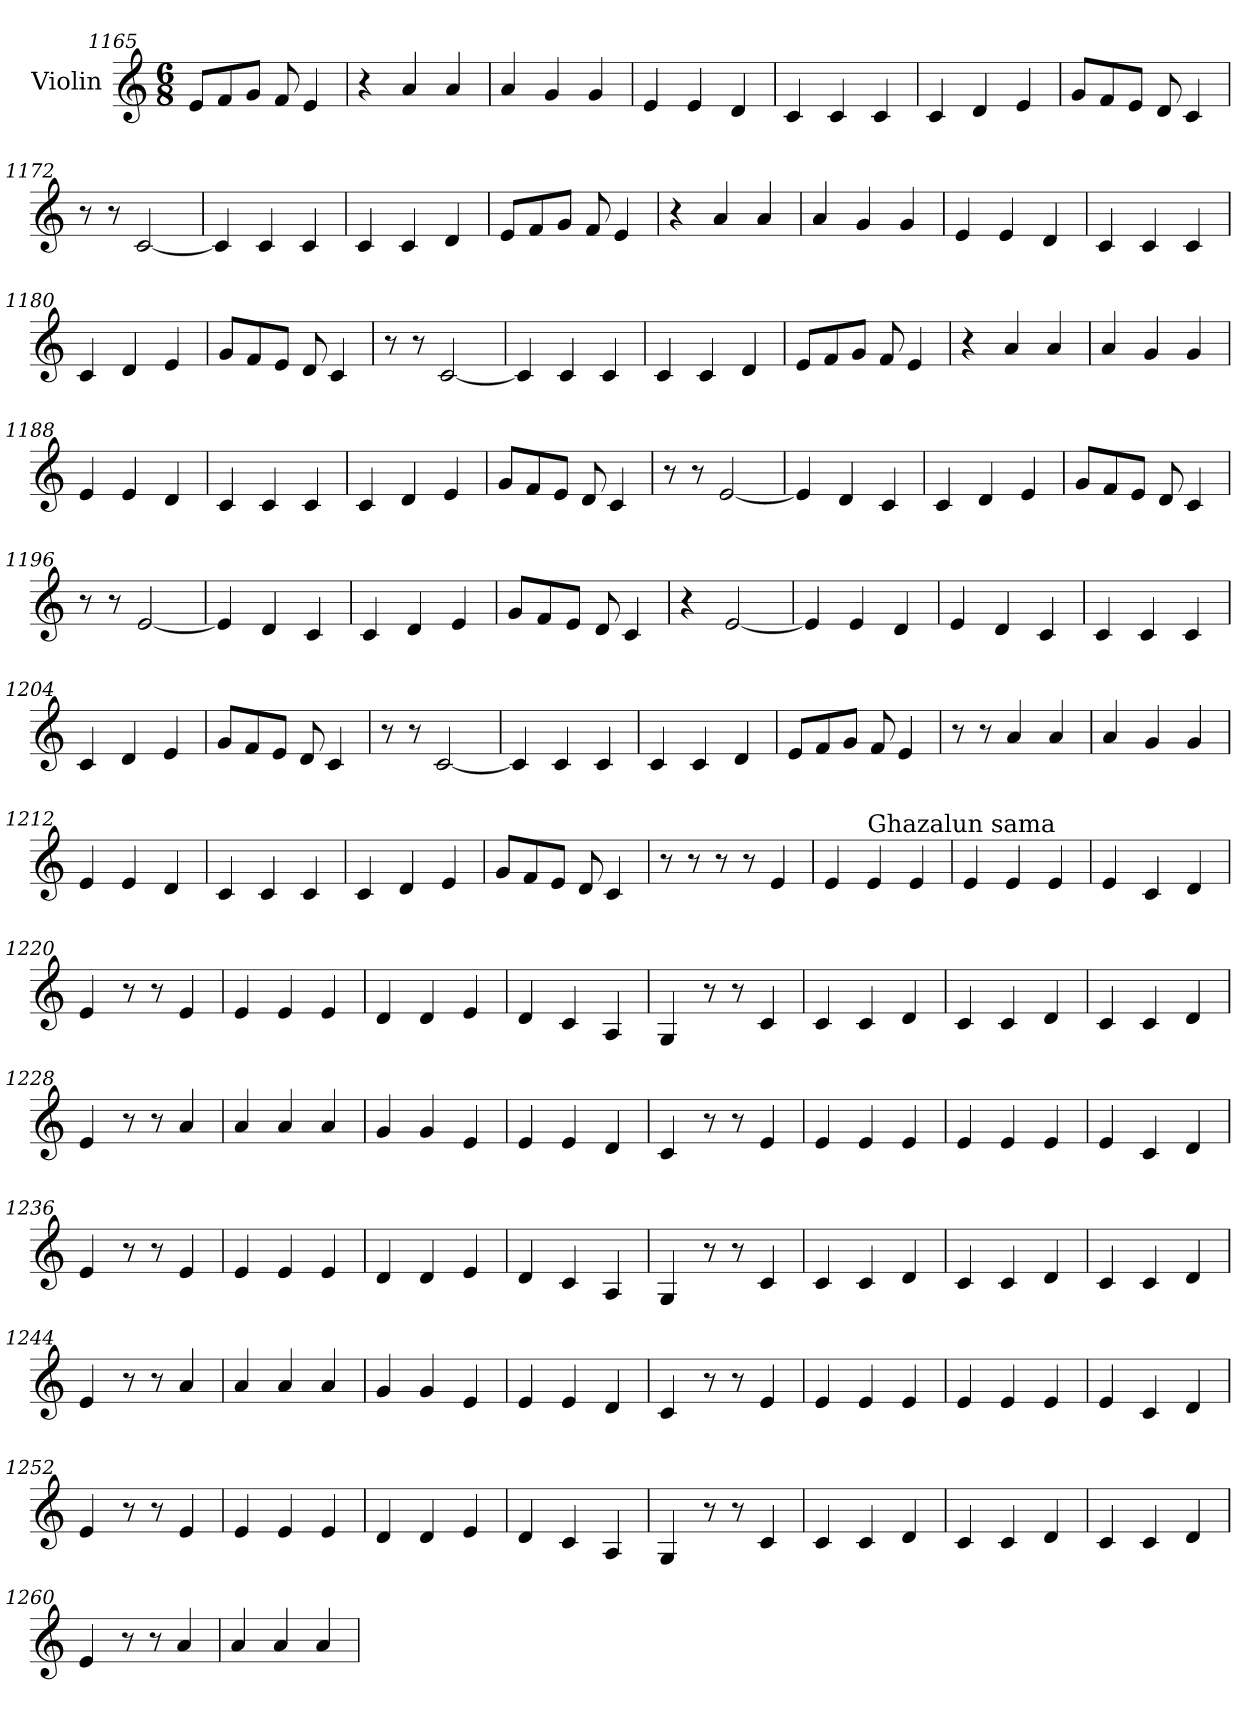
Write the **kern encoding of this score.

**kern
*part1
*staff1
*I"Violin
!!LO:PB:g=z
*clefG2
*k[]
*M6/8
=1165
8e/L
8f/
8g/J
8f/
4e/
=1166
4r
4a/
4a/
=1167
4a/
4g/
4g/
=1168
4e/
4e/
4d/
=1169
4c/
4c/
4c/
=1170
4c/
4d/
4e/
=1171
8g/L
8f/
8e/J
8d/
4c/
!!LO:LB:g=z
=1172
8r
8r
[2c/
=1173
4c/]
4c/
4c/
=1174
4c/
4c/
4d/
=1175
8e/L
8f/
8g/J
8f/
4e/
=1176
4r
4a/
4a/
=1177
4a/
4g/
4g/
=1178
4e/
4e/
4d/
!!LO:LB:g=z
=1179
4c/
4c/
4c/
=1180
4c/
4d/
4e/
=1181
8g/L
8f/
8e/J
8d/
4c/
=1182
8r
8r
[2c/
=1183
4c/]
4c/
4c/
=1184
4c/
4c/
4d/
=1185
8e/L
8f/
8g/J
8f/
4e/
!!LO:LB:g=z
=1186
4r
4a/
4a/
=1187
4a/
4g/
4g/
=1188
4e/
4e/
4d/
=1189
4c/
4c/
4c/
=1190
4c/
4d/
4e/
=1191
8g/L
8f/
8e/J
8d/
4c/
=1192
8r
8r
[2e/
!!LO:LB:g=z
=1193
4e/]
4d/
4c/
=1194
4c/
4d/
4e/
=1195
8g/L
8f/
8e/J
8d/
4c/
=1196
8r
8r
[2e/
=1197
4e/]
4d/
4c/
=1198
4c/
4d/
4e/
=1199
8g/L
8f/
8e/J
8d/
4c/
!!LO:LB:g=z
=1200
4r
[2e/
=1201
4e/]
4e/
4d/
=1202
4e/
4d/
4c/
=1203
4c/
4c/
4c/
=1204
4c/
4d/
4e/
=1205
8g/L
8f/
8e/J
8d/
4c/
=1206
8r
8r
[2c/
!!LO:LB:g=z
=1207
4c/]
4c/
4c/
=1208
4c/
4c/
4d/
=1209
8e/L
8f/
8g/J
8f/
4e/
=1210
8r
8r
4a/
4a/
=1211
4a/
4g/
4g/
=1212
4e/
4e/
4d/
=1213
4c/
4c/
4c/
!!LO:LB:g=z
=1214
4c/
4d/
4e/
=1215
8g/L
8f/
8e/J
8d/
4c/
=1216
*MM180
8r
8r
8r
8r
4e/
=1217
4e/
!LO:TX:a:t=Ghazalun sama
4e/
4e/
=1218
4e/
4e/
4e/
=1219
4e/
4c/
4d/
=1220
4e/
8r
8r
4e/
!!LO:PB:g=z
=1221
4e/
4e/
4e/
=1222
4d/
4d/
4e/
=1223
4d/
4c/
4A/
=1224
4G/
8r
8r
4c/
=1225
4c/
4c/
4d/
=1226
4c/
4c/
4d/
=1227
4c/
4c/
4d/
!!LO:LB:g=z
=1228
4e/
8r
8r
4a/
=1229
4a/
4a/
4a/
=1230
4g/
4g/
4e/
=1231
4e/
4e/
4d/
=1232
4c/
8r
8r
4e/
=1233
4e/
4e/
4e/
=1234
4e/
4e/
4e/
!!LO:LB:g=z
=1235
4e/
4c/
4d/
=1236
4e/
8r
8r
4e/
=1237
4e/
4e/
4e/
=1238
4d/
4d/
4e/
=1239
4d/
4c/
4A/
=1240
4G/
8r
8r
4c/
=1241
4c/
4c/
4d/
!!LO:LB:g=z
=1242
4c/
4c/
4d/
=1243
4c/
4c/
4d/
=1244
4e/
8r
8r
4a/
=1245
4a/
4a/
4a/
=1246
4g/
4g/
4e/
=1247
4e/
4e/
4d/
=1248
4c/
8r
8r
4e/
!!LO:LB:g=z
=1249
4e/
4e/
4e/
=1250
4e/
4e/
4e/
=1251
4e/
4c/
4d/
=1252
4e/
8r
8r
4e/
=1253
4e/
4e/
4e/
=1254
4d/
4d/
4e/
=1255
4d/
4c/
4A/
!!LO:LB:g=z
=1256
4G/
8r
8r
4c/
=1257
4c/
4c/
4d/
=1258
4c/
4c/
4d/
=1259
4c/
4c/
4d/
=1260
4e/
8r
8r
4a/
=1261
4a/
4a/
4a/
=
*-
